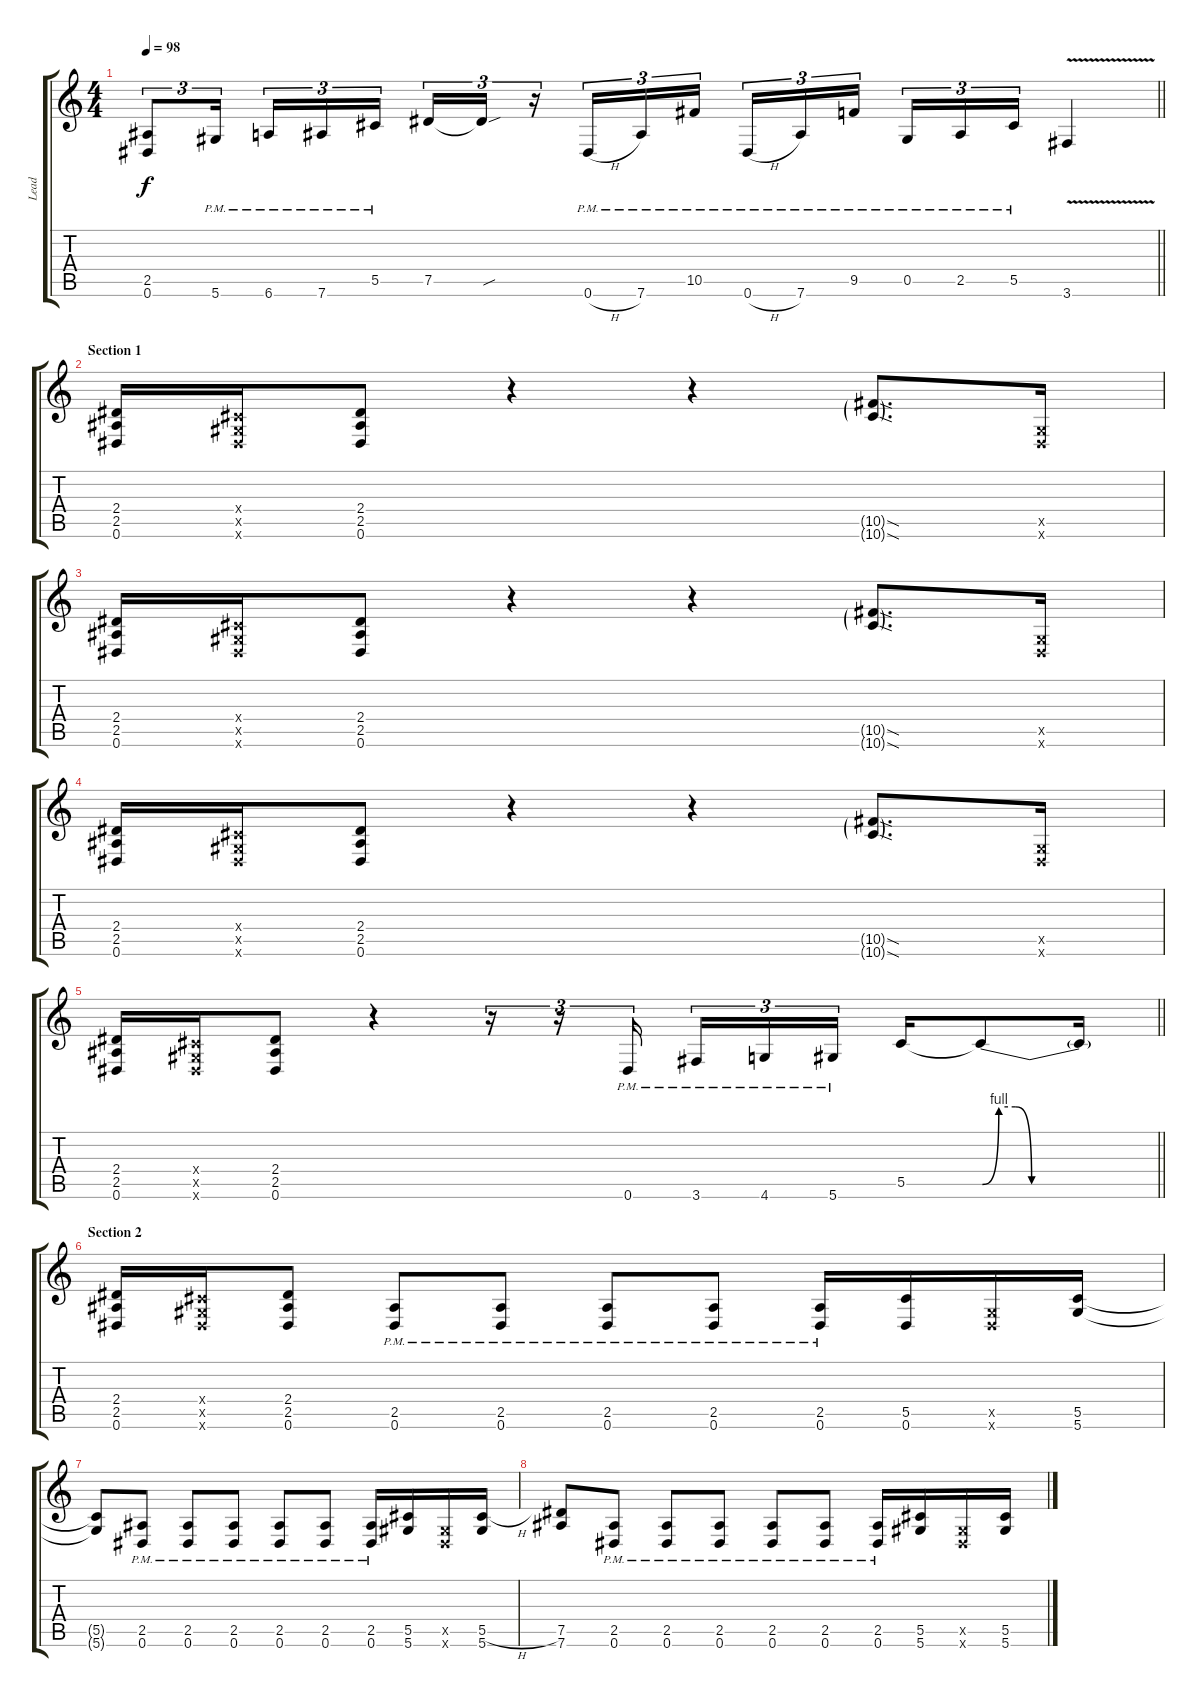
\track ("Lead" "Lead") {instrument distortionguitar}
\staff {score tabs}
\tuning (Eb4 Bb3 Gb3 Db3 Ab2 Eb2) {hide}
\ts (4 4)
\tempo 98
\clef g2
\barLineRight lightlight
\ks c
(2.5{t} 0.6{t}).8{tu (3 2) dy f} 5.6{pm}.16{tu (3 2) beam splitsecondary} 6.6{pm}.16{tu (3 2)} 7.6{pm}.16{tu (3 2)} 5.5{pm}.16{tu (3 2)} 7.5.16{tu (3 2)} 7.5{sou t}.16{tu (3 2)} r.16{tu (3 2)} 0.6{h pm}.16{tu (3 2)} 7.6{pm}.16{tu (3 2)} 10.5{pm}.16{tu (3 2)} 0.6{h pm}.16{tu (3 2)} 7.6{pm}.16{tu (3 2)} 9.5{pm}.16{tu (3 2) beam splitsecondary} 0.5{pm}.16{tu (3 2)} 2.5{pm}.16{tu (3 2)} 5.5{pm}.16{tu (3 2)} 3.6{v}.4 |
\section ("" "Section 1")
(2.4 2.5 0.6).16 (0.4{x} 0.5{x} 0.6{x}).16 (2.4 2.5 0.6).8 r.4 r.4 (10.5{sod g} 10.6{sod g}).8{d} (0.5{x} 0.6{x}).16 |
(2.4 2.5 0.6).16 (0.4{x} 0.5{x} 0.6{x}).16 (2.4 2.5 0.6).8 r.4 r.4 (10.5{sod g} 10.6{sod g}).8{d} (0.5{x} 0.6{x}).16 |
(2.4 2.5 0.6).16 (0.4{x} 0.5{x} 0.6{x}).16 (2.4 2.5 0.6).8 r.4 r.4 (10.5{sod g} 10.6{sod g}).8{d} (0.5{x} 0.6{x}).16 |
\barLineRight lightlight
(2.4 2.5 0.6).16 (0.4{x} 0.5{x} 0.6{x}).16 (2.4 2.5 0.6).8 r.4 r.16{tu (3 2)} r.16{tu (3 2)} 0.6{pm}.16{tu (3 2) beam splitsecondary} 3.6{pm}.16{tu (3 2)} 4.6{pm}.16{tu (3 2)} 5.6{pm}.16{tu (3 2)} 5.5.16 5.5{be (custom 0 0 10 4 20 4 30 0 60 0) t}.8 5.5{be (hold 0 0 60 0) t}.16 |
\section ("" "Section 2")
(2.4 2.5 0.6).16 (0.4{x} 0.5{x} 0.6{x}).16 (2.4 2.5 0.6).8 (2.5{pm} 0.6{pm}).8 (2.5{pm} 0.6{pm}).8 (2.5{pm} 0.6{pm}).8 (2.5{pm} 0.6{pm}).8 (2.5{pm} 0.6{pm}).16 (5.5 0.6).16 (0.5{x} 0.6{x}).16 (5.5 5.6).16 |
(5.5{t} 5.6{t}).8 (2.5{pm} 0.6{pm}).8 (2.5{pm} 0.6{pm}).8 (2.5{pm} 0.6{pm}).8 (2.5{pm} 0.6{pm}).8 (2.5{pm} 0.6{pm}).8 (2.5{pm} 0.6{pm}).16 (5.5 5.6).16 (0.5{x} 0.6{x}).16 (5.5{h} 5.6).16 |
(7.5 7.6).8 (2.5{pm} 0.6{pm}).8 (2.5{pm} 0.6{pm}).8 (2.5{pm} 0.6{pm}).8 (2.5{pm} 0.6{pm}).8 (2.5{pm} 0.6{pm}).8 (2.5{pm} 0.6{pm}).16 (5.5 5.6).16 (0.5{x} 0.6{x}).16 (5.5 5.6).16
